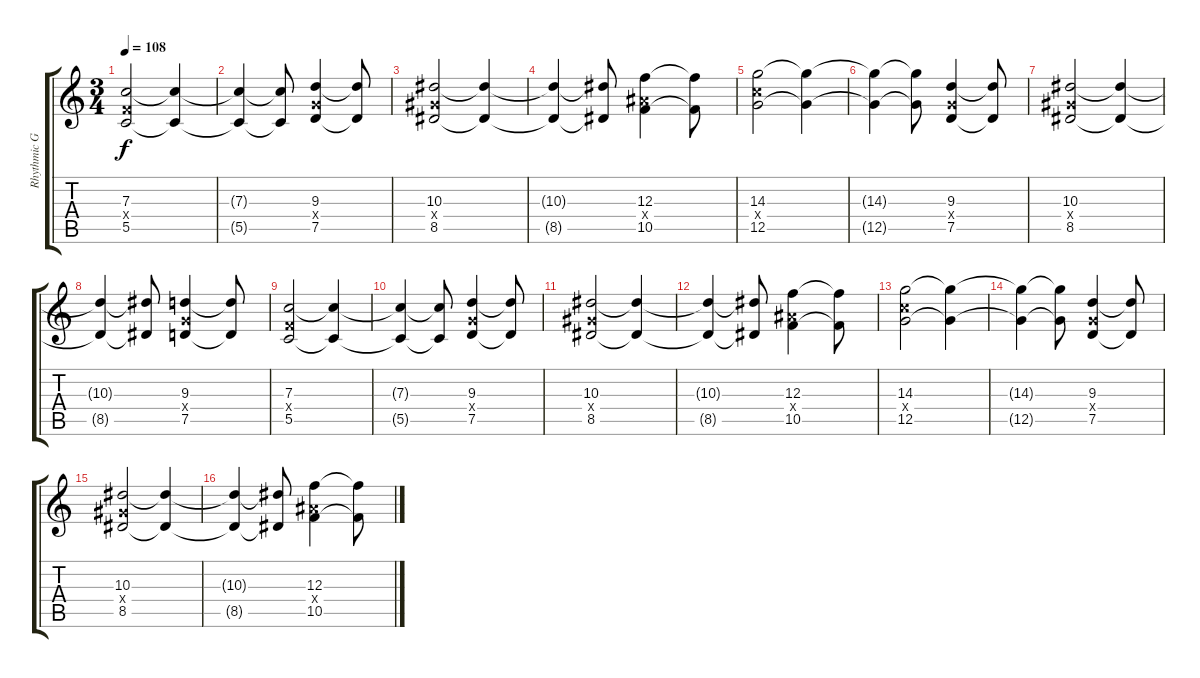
\track ("Rhythmic Guitar" "Rhythmic G") {instrument distortionguitar}
\staff {score tabs}
\tuning (D4 A3 F3 C3 G2 C2) {hide}
\ts (3 4)
\tempo 108
\clef g2
\ks c
(7.3 5.4{x} 5.5).2{dy f} (7.3{t} 5.5{t}).4 |
(7.3{t} 5.5{t}).4 (7.3{t} 5.5{t}).8 (9.3 7.4{x} 7.5).4 (9.3{t} 7.5{t}).8 |
(10.3 8.4{x} 8.5).2 (10.3{t} 8.5{t}).4 |
(10.3{t} 8.5{t}).4 (10.3{t} 8.5{t}).8 (12.3 10.4{x} 10.5).4 (12.3{t} 10.5{t}).8 |
(14.3 12.4{x} 12.5).2 (14.3{t} 12.5{t}).4 |
(14.3{t} 12.5{t}).4 (14.3{t} 12.5{t}).8 (9.3 7.4{x} 7.5).4 (9.3{t} 7.5{t}).8 |
(10.3 8.4{x} 8.5).2 (10.3{t} 8.5{t}).4 |
(10.3{t} 8.5{t}).4 (10.3{t} 8.5{t}).8 (9.3 7.4{x} 7.5).4 (9.3{t} 7.5{t}).8 |
(7.3 5.4{x} 5.5).2 (7.3{t} 5.5{t}).4 |
(7.3{t} 5.5{t}).4 (7.3{t} 5.5{t}).8 (9.3 7.4{x} 7.5).4 (9.3{t} 7.5{t}).8 |
(10.3 8.4{x} 8.5).2 (10.3{t} 8.5{t}).4 |
(10.3{t} 8.5{t}).4 (10.3{t} 8.5{t}).8 (12.3 10.4{x} 10.5).4 (12.3{t} 10.5{t}).8 |
(14.3 12.4{x} 12.5).2 (14.3{t} 12.5{t}).4 |
(14.3{t} 12.5{t}).4 (14.3{t} 12.5{t}).8 (9.3 7.4{x} 7.5).4 (9.3{t} 7.5{t}).8 |
(10.3 8.4{x} 8.5).2 (10.3{t} 8.5{t}).4 |
(10.3{t} 8.5{t}).4 (10.3{t} 8.5{t}).8 (12.3 10.4{x} 10.5).4 (12.3{t} 10.5{t}).8
